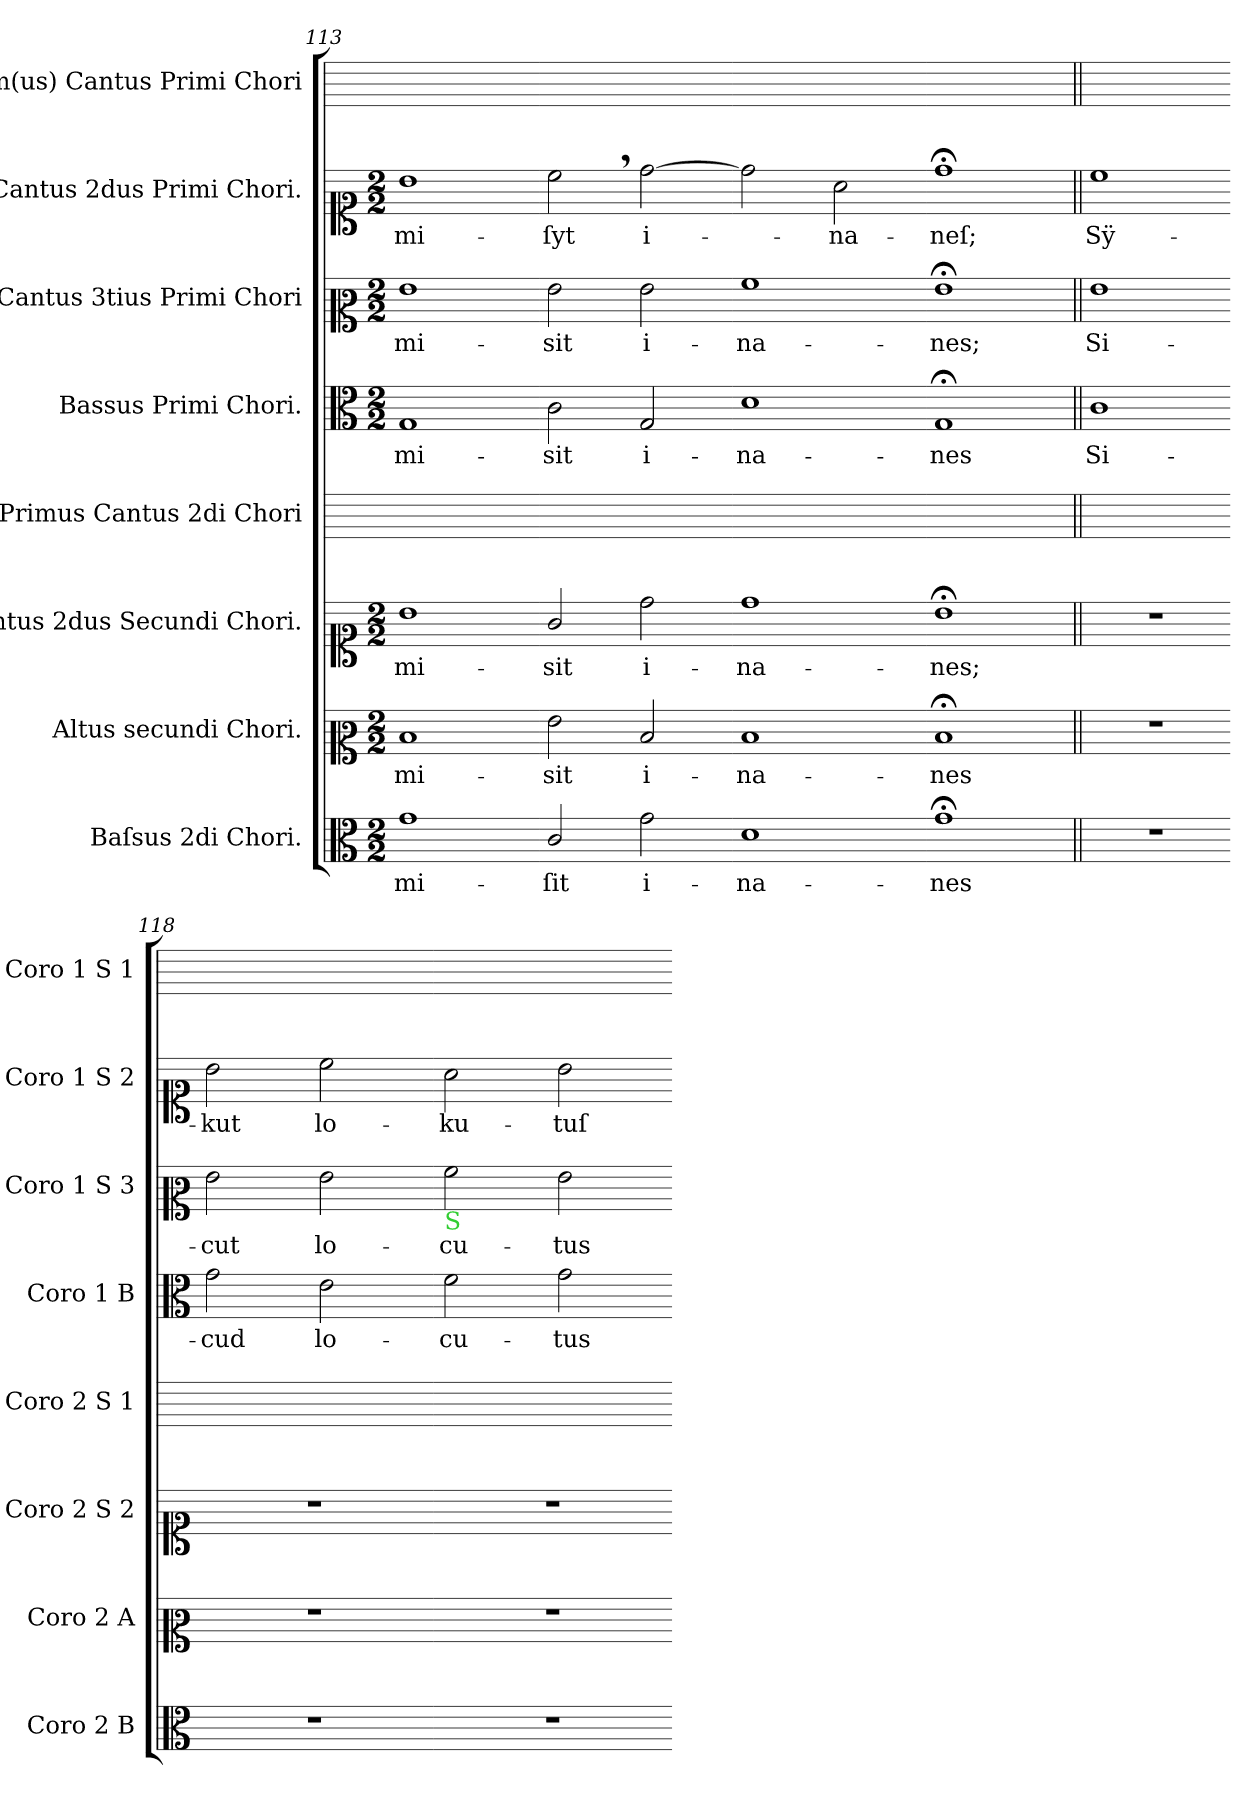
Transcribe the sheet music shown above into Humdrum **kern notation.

**kern	**text	**kern	**text	**kern	**text	**kern	**kern	**text	**kern	**text	**kern	**text	**kern
*part8	*part8	*part7	*part7	*part6	*part6	*part5	*part4	*part4	*part3	*part3	*part2	*part2	*part1
*staff8	*staff8	*staff7	*staff7	*staff6	*staff6	*staff5	*staff4	*staff4	*staff3	*staff3	*staff2	*staff2	*staff1
*I"Baſsus 2di Chori.	*	*I"Altus secundi Chori.	*	*I"Cantus 2dus Secundi Chori.	*	*I"Primus Cantus 2di Chori	*I"Bassus Primi Chori.	*	*I"Cantus 3tius Primi Chori	*	*I"Cantus 2dus Primi Chori.	*	*I"1m(us) Cantus Primi Chori
*I'Coro 2 B	*	*I'Coro 2 A	*	*I'Coro 2 S 2	*	*I'Coro 2 S 1	*I'Coro 1 B	*	*I'Coro 1 S 3	*	*I'Coro 1 S 2	*	*I'Coro 1 S 1
*clefC3	*	*clefC2	*	*clefC1	*	*	*clefC3	*	*clefC2	*	*clefC1	*	*
*k[]	*	*k[]	*	*k[]	*	*k[]	*k[]	*	*k[]	*	*k[]	*	*k[]
*C:	*	*C:	*	*C:	*	*C:	*C:	*	*C:	*	*C:	*	*C:
*M2/2	*	*M2/2	*	*M2/2	*	*	*M2/2	*	*M2/2	*	*M2/2	*	*
=113	=113	=113	=113	=113	=113	=113	=113	=113	=113	=113	=113	=113	=113
1g	-mi-	1d	-mi-	1b	-mi-	1ryy	1G	-mi-	1g	-mi-	1b	-mi-	1ryy
=114-	=114-	=114-	=114-	=114-	=114-	=114-	=114-	=114-	=114-	=114-	=114-	=114-	=114-
2c/	-ſit	2g\	-sit	2g/	-sit	1ryy	2c\	-sit	2g\	-sit	2cc,<\	-ſyt	1ryy
2g\	i-	2d/	i-	2dd\	i-	.	2G/	i-	2g\	i-	[2dd\	i-	.
=115-	=115-	=115-	=115-	=115-	=115-	=115-	=115-	=115-	=115-	=115-	=115-	=115-	=115-
1d	-na-	1d	na-	1dd	-na-	1ryy	1d	-na-	1a	-na-	2dd\]	.	1ryy
.	.	.	.	.	.	.	.	.	.	.	2a\	-na-	.
=116-	=116-	=116-	=116-	=116-	=116-	=116-	=116-	=116-	=116-	=116-	=116-	=116-	=116-
1g;<;	-nes	1d;<;	-nes	1b;<;	-nes;	1ryy	1G;<;	-nes	1g;<;	-nes;	1dd;<;	-neſ;	1ryy
=117||	=117||	=117||	=117||	=117||	=117||	=117||	=117||	=117||	=117||	=117||	=117||	=117||	=117||
1r	.	1r	.	1r	.	1ryy	1c	Si-	1g	Si-	1cc	Sÿ-	1ryy
=118-	=118-	=118-	=118-	=118-	=118-	=118-	=118-	=118-	=118-	=118-	=118-	=118-	=118-
1r	.	1r	.	1r	.	1ryy	2g\	-cud	2g\	-cut	2b\	-kut	1ryy
.	.	.	.	.	.	.	2e\	lo-	2g\	lo-	2cc\	lo-	.
=119-	=119-	=119-	=119-	=119-	=119-	=119-	=119-	=119-	=119-	=119-	=119-	=119-	=119-
!	!	!	!	!	!	!	!	!	!LO:TX:b:color=limegreen:t=S	!	!	!	!
1r	.	1r	.	1r	.	1ryy	2f\	-cu-	2a\	-cu-	2a\	-ku-	1ryy
.	.	.	.	.	.	.	2g\	-tus	2g\	-tus	2b\	-tuſ	.
=-	=-	=-	=-	=-	=-	=-	=-	=-	=-	=-	=-	=-	=-
*-	*-	*-	*-	*-	*-	*-	*-	*-	*-	*-	*-	*-	*-
